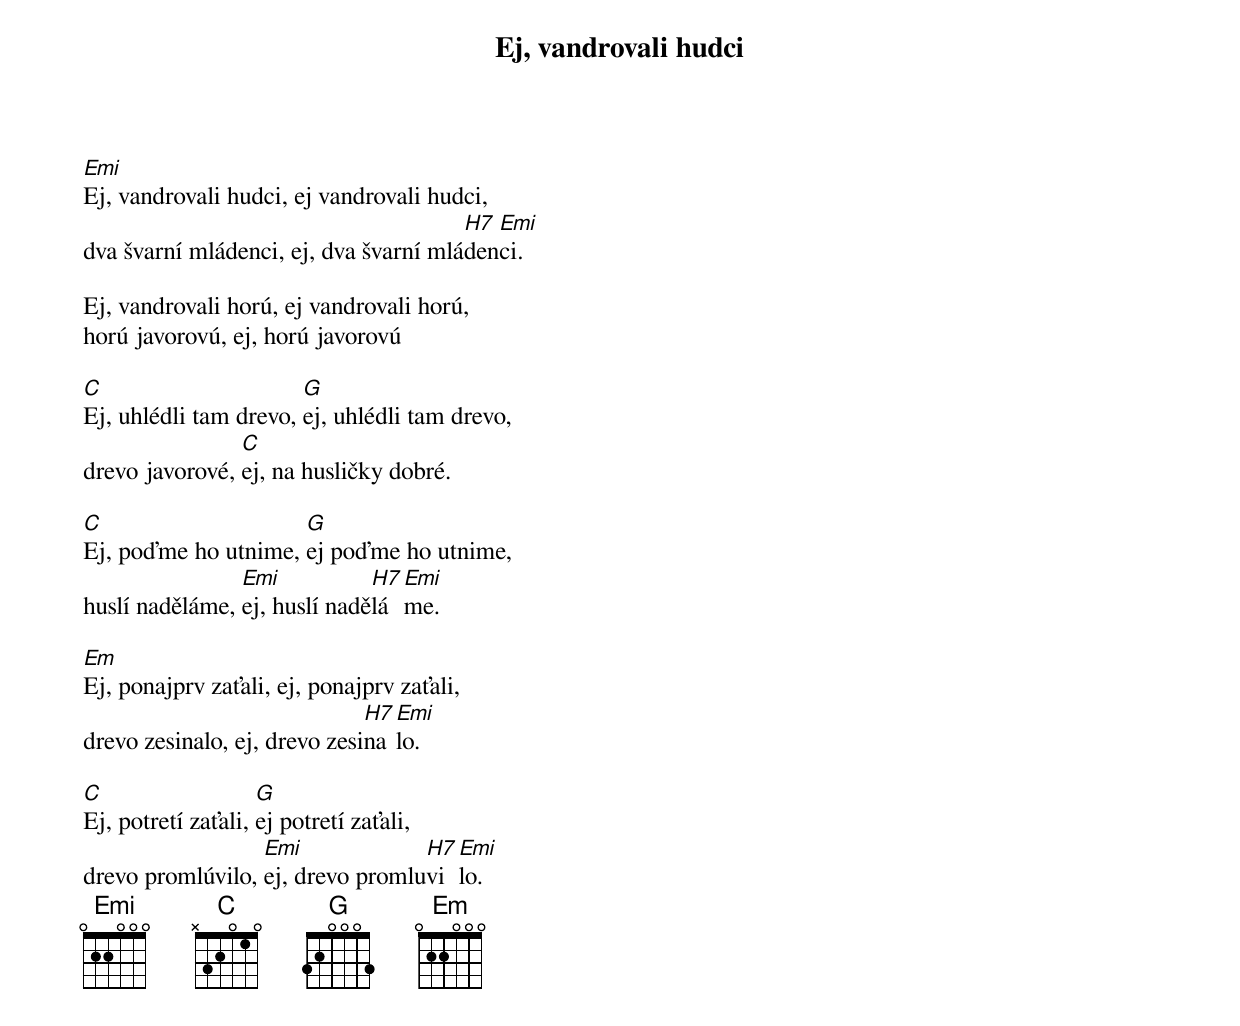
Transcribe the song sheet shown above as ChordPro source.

{title: Ej, vandrovali hudci}

[Emi]Ej, vandrovali hudci, ej vandrovali hudci,
dva švarní mládenci, ej, dva švarní mlá[H7]den[Emi]ci.

Ej, vandrovali horú, ej vandrovali horú,
horú javorovú, ej, horú javorovú

[C]Ej, uhlédli tam drevo, [G]ej, uhlédli tam drevo,
drevo javorové, [C]ej, na husličky dobré.

[C]Ej, poďme ho utnime, [G]ej poďme ho utnime,
huslí naděláme, [Emi]ej, huslí nadě[H7]lá[Emi]me.

[Em]Ej, ponajprv zaťali, ej, ponajprv zaťali,
drevo zesinalo, ej, drevo zesi[H7]na[Emi]lo.

[C]Ej, potretí zaťali, [G]ej potretí zaťali,
drevo promlúvilo, [Emi]ej, drevo promlu[H7]vi[Emi]lo.
